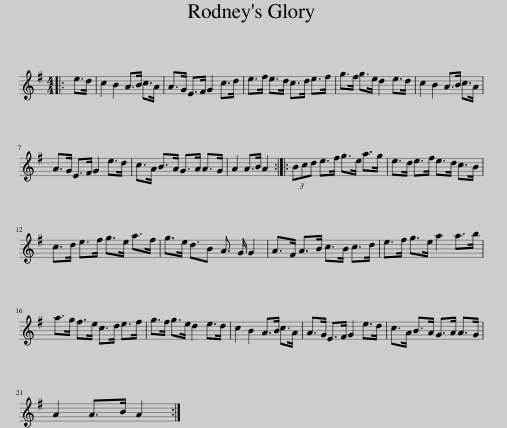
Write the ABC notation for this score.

X:1
L:1/8
M:4/4
I:linebreak $
K:G
V:1 treble
V:1
|: e>d | c2 B2 A>B c>A | A>G E>F G2 c>d | e>f e>d c>d e>f | g>f g>e d2 e>d | %5
 c2 B2 A>B c>A |$ A>G E>F G2 e>d | c>A B>A G>A A>G | A2 A>B A2 :: (3Bcd e>f g>e a>g | %10
 e>d e>f e>d c>B |$ c>d e>f g>e a>f | g>e d3/2B A3/2 G/ G2 | A>F A>B c>B c>d | e>f g>e a2 a>b |$ %15
 a>g f>e c>d e>f | g>f g>e d2 e>d | c2 B2 A>B c>A | A>G E>F G2 e>d | c>A B>A G>A A>G |$ %20
 A2 A>B A2 :| %21
